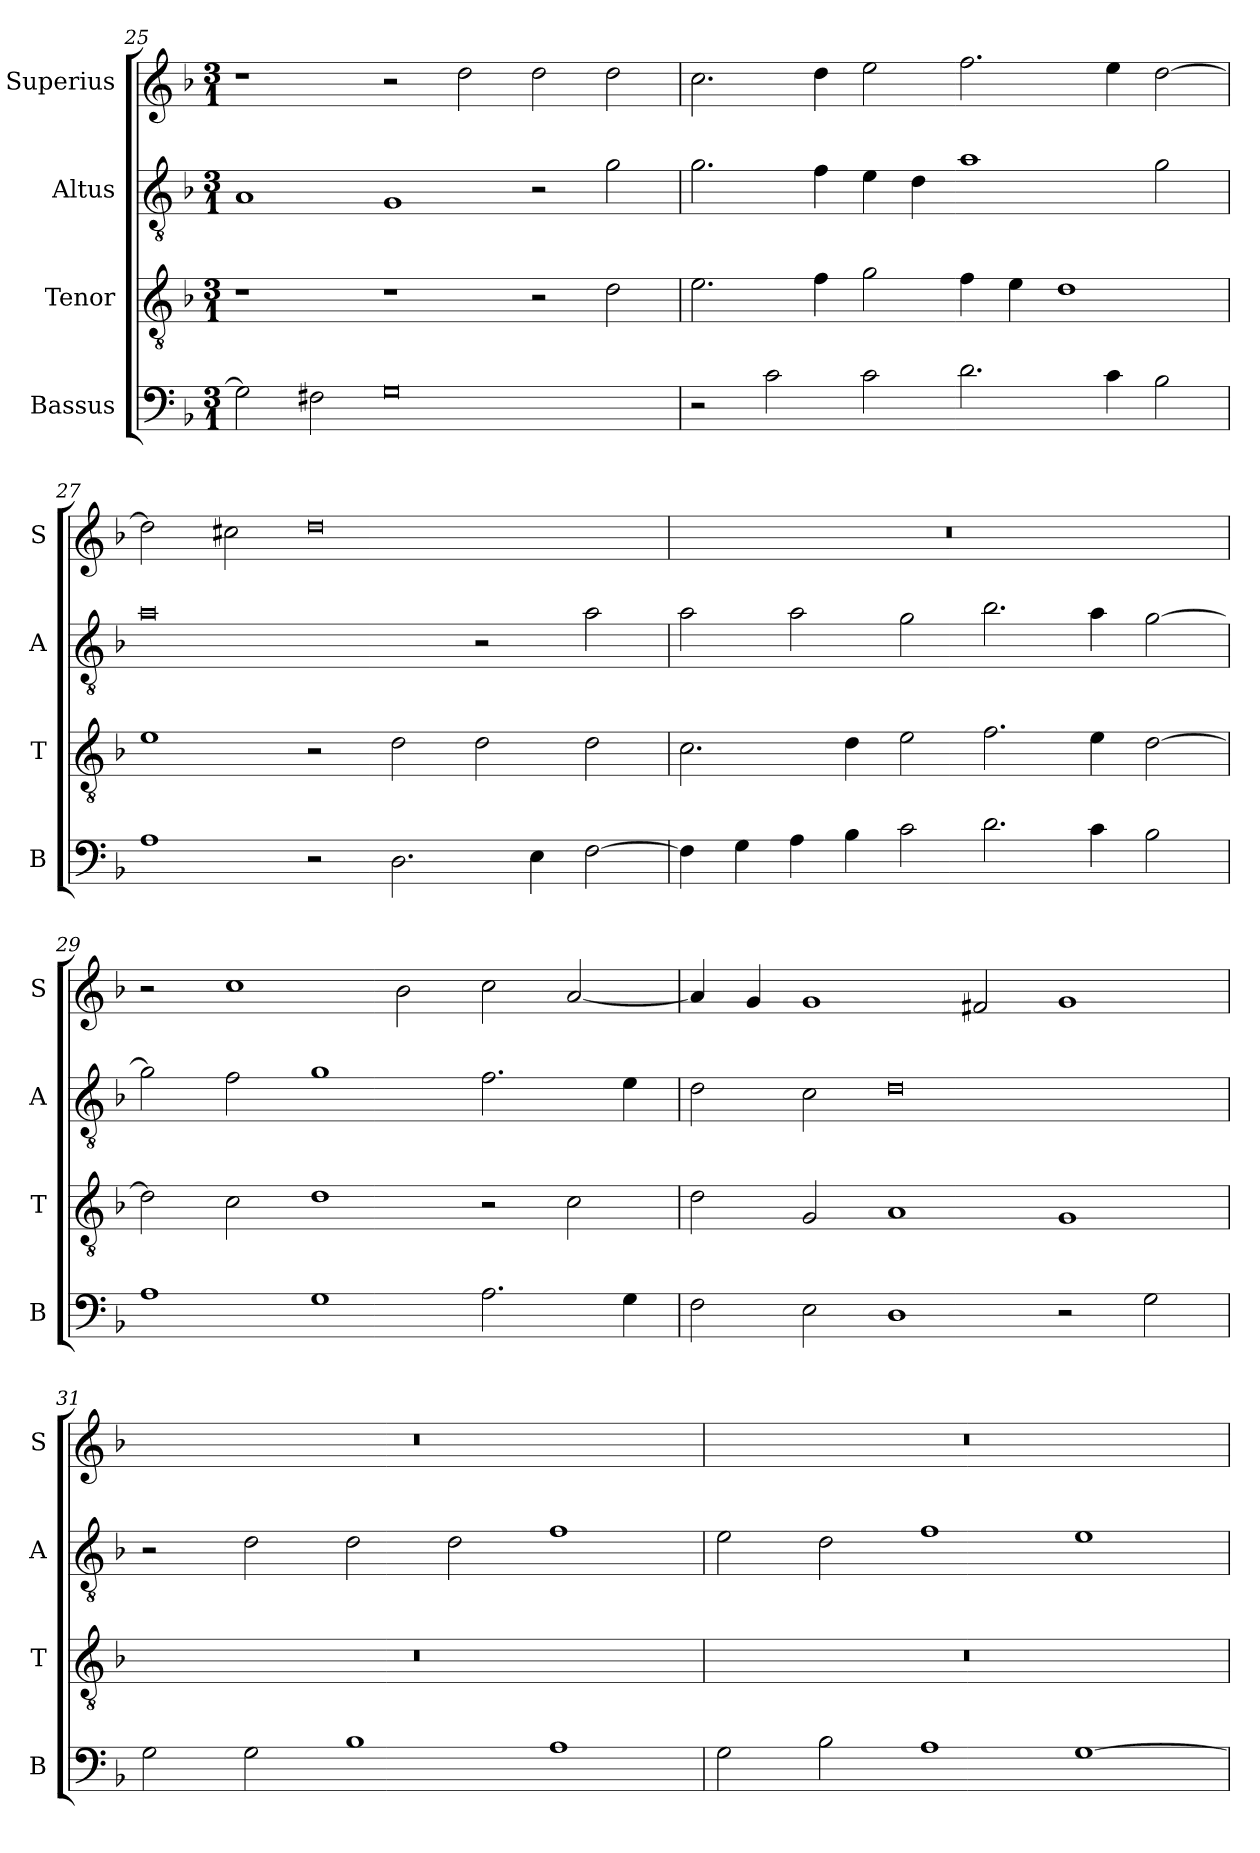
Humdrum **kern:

**kern	**kern	**kern	**kern
*part4	*part3	*part2	*part1
*staff4	*staff3	*staff2	*staff1
*I"Bassus	*I"Tenor	*I"Altus	*I"Superius
*I'B	*I'T	*I'A	*I'S
*clefF4	*clefGv2	*clefGv2	*clefG2
*k[b-]	*k[b-]	*k[b-]	*k[b-]
*F:	*F:	*F:	*F:
*M3/1	*M3/1	*M3/1	*M3/1
=25	=25	=25	=25
2G]	1r	1A	1r
2F#X	.	.	.
0G	1r	1G	2r
.	.	.	2dd
.	2r	2r	2dd
.	2d	2g	2dd
=26	=26	=26	=26
2r	2.e	2.g	2.cc
2c	.	.	.
.	4f	4f	4dd
2c	2g	4e	2ee
.	.	4d	.
2.d	4f	1a	2.ff
.	4e	.	.
.	1d	.	.
4c	.	.	4ee
2B-	.	2g	[2dd
=27	=27	=27	=27
1A	1e	0a	2dd]
.	.	.	2cc#X
2r	2r	.	0dd
2.D	2d	.	.
.	2d	2r	.
4E	.	.	.
[2F	2d	2a	.
=28	=28	=28	=28
4F]	2.c	2a	0.r
4G	.	.	.
4A	.	2a	.
4B-	4d	.	.
2c	2e	2g	.
2.d	2.f	2.b-	.
4c	4e	4a	.
2B-	[2d	[2g	.
=29	=29	=29	=29
1A	2d]	2g]	2r
.	2c	2f	1cc
1G	1d	1g	.
.	.	.	2b-
2.A	2r	2.f	2cc
.	2c	.	[2a
4G	.	4e	.
=30	=30	=30	=30
2F	2d	2d	4a]
.	.	.	4g
2E	2G	2c	1g
1D	1A	0d	.
.	.	.	2f#X
2r	1G	.	1g
2G	.	.	.
=31	=31	=31	=31
2G	0.r	2r	0.r
2G	.	2d	.
1B-	.	2d	.
.	.	2d	.
1A	.	1f	.
=32	=32	=32	=32
2G	0.r	2e	0.r
2B-	.	2d	.
1A	.	1f	.
[1G	.	1e	.
=	=	=	=
*-	*-	*-	*-
